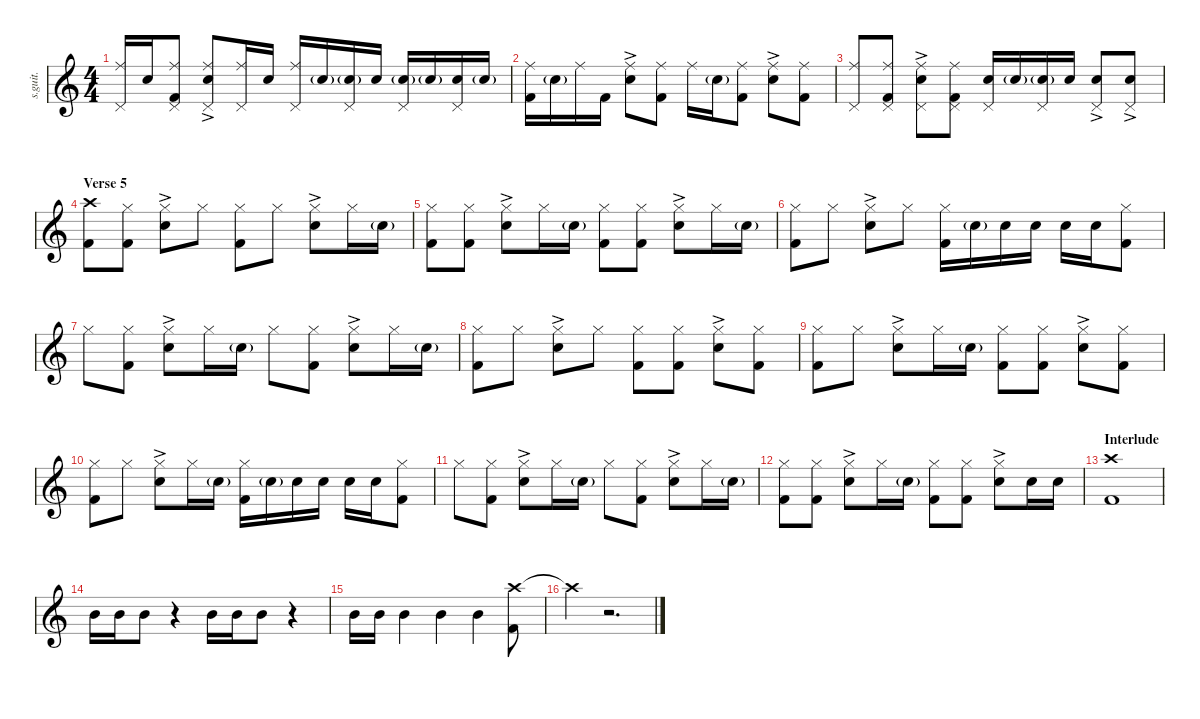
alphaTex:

\defaultSystemsLayout 4
\hideDynamics
\bracketExtendMode nobrackets
\track ("John Bonham - Drums" "s.guit.") {instrument percussion}
\staff {score}
\articulation defaults
\ts (4 4)
\tempo (87 hide)
\clef g2
\ks c
("Ride (middle)" "Pedal Hi-Hat (hit)").16{lyrics (0 "") lyrics (1 "") lyrics (2 "") lyrics (3 "") lyrics (4 "") dy mf} "Snare (hit) 2".16{lyrics (0 "") lyrics (1 "") lyrics (2 "") lyrics (3 "") lyrics (4 "")} ("Ride (middle)" "Kick (hit) 2" "Pedal Hi-Hat (hit)").8{lyrics (0 "") lyrics (1 "") lyrics (2 "") lyrics (3 "") lyrics (4 "")} ("Ride (middle)" "Snare (hit) 2"{ac} "Pedal Hi-Hat (hit)").8{lyrics (0 "") lyrics (1 "") lyrics (2 "") lyrics (3 "") lyrics (4 "")} ("Ride (middle)" "Pedal Hi-Hat (hit)").16{lyrics (0 "") lyrics (1 "") lyrics (2 "") lyrics (3 "") lyrics (4 "")} "Snare (hit) 2".16{lyrics (0 "") lyrics (1 "") lyrics (2 "") lyrics (3 "") lyrics (4 "")} ("Ride (middle)" "Pedal Hi-Hat (hit)").16{lyrics (0 "") lyrics (1 "") lyrics (2 "") lyrics (3 "") lyrics (4 "")} "Snare (hit) 2"{g}.16{lyrics (0 "") lyrics (1 "") lyrics (2 "") lyrics (3 "") lyrics (4 "") dy mp} ("Snare (hit) 2"{g} "Pedal Hi-Hat (hit)").16{lyrics (0 "") lyrics (1 "") lyrics (2 "") lyrics (3 "") lyrics (4 "")} "Snare (hit) 2".16{lyrics (0 "") lyrics (1 "") lyrics (2 "") lyrics (3 "") lyrics (4 "") dy f} ("Snare (hit) 2"{g} "Pedal Hi-Hat (hit)").16{lyrics (0 "") lyrics (1 "") lyrics (2 "") lyrics (3 "") lyrics (4 "") dy mp} "Snare (hit) 2"{g}.16{lyrics (0 "") lyrics (1 "") lyrics (2 "") lyrics (3 "") lyrics (4 "")} ("Snare (hit) 2" "Pedal Hi-Hat (hit)").16{lyrics (0 "") lyrics (1 "") lyrics (2 "") lyrics (3 "") lyrics (4 "") dy f} "Snare (hit) 2"{g}.16{lyrics (0 "") lyrics (1 "") lyrics (2 "") lyrics (3 "") lyrics (4 "")} |
("Ride (middle)" "Kick (hit) 2").16{lyrics (0 "") lyrics (1 "") lyrics (2 "") lyrics (3 "") lyrics (4 "") dy mf} "Snare (hit) 2"{g}.16{lyrics (0 "") lyrics (1 "") lyrics (2 "") lyrics (3 "") lyrics (4 "") dy p} "Ride (middle)".16{lyrics (0 "") lyrics (1 "") lyrics (2 "") lyrics (3 "") lyrics (4 "") dy mf} "Kick (hit) 2".16{lyrics (0 "") lyrics (1 "") lyrics (2 "") lyrics (3 "") lyrics (4 "")} ("Ride (middle)" "Snare (hit) 2"{ac}).8{lyrics (0 "") lyrics (1 "") lyrics (2 "") lyrics (3 "") lyrics (4 "")} ("Ride (middle)" "Kick (hit) 2").8{lyrics (0 "") lyrics (1 "") lyrics (2 "") lyrics (3 "") lyrics (4 "")} "Ride (middle)".16{lyrics (0 "") lyrics (1 "") lyrics (2 "") lyrics (3 "") lyrics (4 "")} "Snare (hit) 2"{g}.16{lyrics (0 "") lyrics (1 "") lyrics (2 "") lyrics (3 "") lyrics (4 "") dy p} ("Ride (middle)" "Kick (hit) 2").8{lyrics (0 "") lyrics (1 "") lyrics (2 "") lyrics (3 "") lyrics (4 "") dy mf} ("Ride (middle)" "Snare (hit) 2"{ac}).8{lyrics (0 "") lyrics (1 "") lyrics (2 "") lyrics (3 "") lyrics (4 "")} ("Ride (middle)" "Kick (hit) 2").8{lyrics (0 "") lyrics (1 "") lyrics (2 "") lyrics (3 "") lyrics (4 "")} |
("Ride (middle)" "Pedal Hi-Hat (hit)").8{lyrics (0 "") lyrics (1 "") lyrics (2 "") lyrics (3 "") lyrics (4 "")} ("Ride (middle)" "Kick (hit) 2" "Pedal Hi-Hat (hit)").8{lyrics (0 "") lyrics (1 "") lyrics (2 "") lyrics (3 "") lyrics (4 "")} ("Ride (middle)" "Snare (hit) 2"{ac} "Pedal Hi-Hat (hit)").8{lyrics (0 "") lyrics (1 "") lyrics (2 "") lyrics (3 "") lyrics (4 "")} ("Ride (middle)" "Kick (hit) 2" "Pedal Hi-Hat (hit)").8{lyrics (0 "") lyrics (1 "") lyrics (2 "") lyrics (3 "") lyrics (4 "")} ("Snare (hit) 2" "Pedal Hi-Hat (hit)").16{lyrics (0 "") lyrics (1 "") lyrics (2 "") lyrics (3 "") lyrics (4 "") dy f} "Snare (hit) 2"{g}.16{lyrics (0 "") lyrics (1 "") lyrics (2 "") lyrics (3 "") lyrics (4 "") dy mp} ("Snare (hit) 2"{g} "Pedal Hi-Hat (hit)").16{lyrics (0 "") lyrics (1 "") lyrics (2 "") lyrics (3 "") lyrics (4 "")} "Snare (hit) 2".16{lyrics (0 "") lyrics (1 "") lyrics (2 "") lyrics (3 "") lyrics (4 "") dy f} ("Snare (hit) 2"{ac} "Pedal Hi-Hat (hit)").8{lyrics (0 "") lyrics (1 "") lyrics (2 "") lyrics (3 "") lyrics (4 "")} ("Snare (hit) 2"{ac} "Pedal Hi-Hat (hit)").8{lyrics (0 "") lyrics (1 "") lyrics (2 "") lyrics (3 "") lyrics (4 "")} |
\section ("" "Verse 5")
\tempo (85 hide)
("Crash high (hit)" "Kick (hit) 2").8{lyrics (0 "") lyrics (1 "") lyrics (2 "") lyrics (3 "") lyrics (4 "") dy mf} ("Hi-Hat (closed)" "Kick (hit) 2").8{lyrics (0 "") lyrics (1 "") lyrics (2 "") lyrics (3 "") lyrics (4 "")} ("Hi-Hat (closed)" "Snare (hit) 2"{ac}).8{lyrics (0 "") lyrics (1 "") lyrics (2 "") lyrics (3 "") lyrics (4 "")} "Hi-Hat (closed)".8{lyrics (0 "") lyrics (1 "") lyrics (2 "") lyrics (3 "") lyrics (4 "")} ("Hi-Hat (closed)" "Kick (hit) 2").8{lyrics (0 "") lyrics (1 "") lyrics (2 "") lyrics (3 "") lyrics (4 "")} "Hi-Hat (closed)".8{lyrics (0 "") lyrics (1 "") lyrics (2 "") lyrics (3 "") lyrics (4 "")} ("Hi-Hat (closed)" "Snare (hit) 2"{ac}).8{lyrics (0 "") lyrics (1 "") lyrics (2 "") lyrics (3 "") lyrics (4 "")} "Hi-Hat (closed)".16{lyrics (0 "") lyrics (1 "") lyrics (2 "") lyrics (3 "") lyrics (4 "")} "Snare (hit) 2"{g}.16{lyrics (0 "") lyrics (1 "") lyrics (2 "") lyrics (3 "") lyrics (4 "") dy p} |
("Hi-Hat (closed)" "Kick (hit) 2").8{lyrics (0 "") lyrics (1 "") lyrics (2 "") lyrics (3 "") lyrics (4 "") dy mf} ("Hi-Hat (closed)" "Kick (hit) 2").8{lyrics (0 "") lyrics (1 "") lyrics (2 "") lyrics (3 "") lyrics (4 "")} ("Hi-Hat (closed)" "Snare (hit) 2"{ac}).8{lyrics (0 "") lyrics (1 "") lyrics (2 "") lyrics (3 "") lyrics (4 "")} "Hi-Hat (closed)".16{lyrics (0 "") lyrics (1 "") lyrics (2 "") lyrics (3 "") lyrics (4 "")} "Snare (hit) 2"{g}.16{lyrics (0 "") lyrics (1 "") lyrics (2 "") lyrics (3 "") lyrics (4 "") dy p} ("Hi-Hat (closed)" "Kick (hit) 2").8{lyrics (0 "") lyrics (1 "") lyrics (2 "") lyrics (3 "") lyrics (4 "") dy mf} ("Hi-Hat (closed)" "Kick (hit) 2").8{lyrics (0 "") lyrics (1 "") lyrics (2 "") lyrics (3 "") lyrics (4 "")} ("Hi-Hat (closed)" "Snare (hit) 2"{ac}).8{lyrics (0 "") lyrics (1 "") lyrics (2 "") lyrics (3 "") lyrics (4 "")} "Hi-Hat (closed)".16{lyrics (0 "") lyrics (1 "") lyrics (2 "") lyrics (3 "") lyrics (4 "")} "Snare (hit) 2"{g}.16{lyrics (0 "") lyrics (1 "") lyrics (2 "") lyrics (3 "") lyrics (4 "") dy p} |
("Hi-Hat (closed)" "Kick (hit) 2").8{lyrics (0 "") lyrics (1 "") lyrics (2 "") lyrics (3 "") lyrics (4 "") dy mf} "Hi-Hat (closed)".8{lyrics (0 "") lyrics (1 "") lyrics (2 "") lyrics (3 "") lyrics (4 "")} ("Hi-Hat (closed)" "Snare (hit) 2"{ac}).8{lyrics (0 "") lyrics (1 "") lyrics (2 "") lyrics (3 "") lyrics (4 "")} "Hi-Hat (closed)".8{lyrics (0 "") lyrics (1 "") lyrics (2 "") lyrics (3 "") lyrics (4 "")} ("Hi-Hat (closed)" "Kick (hit) 2").16{lyrics (0 "") lyrics (1 "") lyrics (2 "") lyrics (3 "") lyrics (4 "")} "Snare (hit) 2"{g}.16{lyrics (0 "") lyrics (1 "") lyrics (2 "") lyrics (3 "") lyrics (4 "") dy mp} "Snare (hit) 2".16{lyrics (0 "") lyrics (1 "") lyrics (2 "") lyrics (3 "") lyrics (4 "") dy f} "Snare (hit) 2".16{lyrics (0 "") lyrics (1 "") lyrics (2 "") lyrics (3 "") lyrics (4 "")} "Snare (hit) 2".16{lyrics (0 "") lyrics (1 "") lyrics (2 "") lyrics (3 "") lyrics (4 "")} "Snare (hit) 2".16{lyrics (0 "") lyrics (1 "") lyrics (2 "") lyrics (3 "") lyrics (4 "")} ("Hi-Hat (closed)" "Kick (hit) 2").8{lyrics (0 "") lyrics (1 "") lyrics (2 "") lyrics (3 "") lyrics (4 "") dy mf} |
"Hi-Hat (closed)".8{lyrics (0 "") lyrics (1 "") lyrics (2 "") lyrics (3 "") lyrics (4 "")} ("Hi-Hat (closed)" "Kick (hit) 2").8{lyrics (0 "") lyrics (1 "") lyrics (2 "") lyrics (3 "") lyrics (4 "")} ("Hi-Hat (closed)" "Snare (hit) 2"{ac}).8{lyrics (0 "") lyrics (1 "") lyrics (2 "") lyrics (3 "") lyrics (4 "")} "Hi-Hat (closed)".16{lyrics (0 "") lyrics (1 "") lyrics (2 "") lyrics (3 "") lyrics (4 "")} "Snare (hit) 2"{g}.16{lyrics (0 "") lyrics (1 "") lyrics (2 "") lyrics (3 "") lyrics (4 "") dy p} "Hi-Hat (closed)".8{lyrics (0 "") lyrics (1 "") lyrics (2 "") lyrics (3 "") lyrics (4 "") dy mf} ("Hi-Hat (closed)" "Kick (hit) 2").8{lyrics (0 "") lyrics (1 "") lyrics (2 "") lyrics (3 "") lyrics (4 "")} ("Hi-Hat (closed)" "Snare (hit) 2"{ac}).8{lyrics (0 "") lyrics (1 "") lyrics (2 "") lyrics (3 "") lyrics (4 "")} "Hi-Hat (closed)".16{lyrics (0 "") lyrics (1 "") lyrics (2 "") lyrics (3 "") lyrics (4 "")} "Snare (hit) 2"{g}.16{lyrics (0 "") lyrics (1 "") lyrics (2 "") lyrics (3 "") lyrics (4 "") dy p} |
("Hi-Hat (closed)" "Kick (hit) 2").8{lyrics (0 "") lyrics (1 "") lyrics (2 "") lyrics (3 "") lyrics (4 "") dy mf} "Hi-Hat (closed)".8{lyrics (0 "") lyrics (1 "") lyrics (2 "") lyrics (3 "") lyrics (4 "")} ("Hi-Hat (closed)" "Snare (hit) 2"{ac}).8{lyrics (0 "") lyrics (1 "") lyrics (2 "") lyrics (3 "") lyrics (4 "")} "Hi-Hat (closed)".8{lyrics (0 "") lyrics (1 "") lyrics (2 "") lyrics (3 "") lyrics (4 "")} ("Hi-Hat (closed)" "Kick (hit) 2").8{lyrics (0 "") lyrics (1 "") lyrics (2 "") lyrics (3 "") lyrics (4 "")} ("Hi-Hat (closed)" "Kick (hit) 2").8{lyrics (0 "") lyrics (1 "") lyrics (2 "") lyrics (3 "") lyrics (4 "")} ("Hi-Hat (closed)" "Snare (hit) 2"{ac}).8{lyrics (0 "") lyrics (1 "") lyrics (2 "") lyrics (3 "") lyrics (4 "")} ("Hi-Hat (closed)" "Kick (hit) 2").8{lyrics (0 "") lyrics (1 "") lyrics (2 "") lyrics (3 "") lyrics (4 "")} |
("Hi-Hat (closed)" "Kick (hit) 2").8{lyrics (0 "") lyrics (1 "") lyrics (2 "") lyrics (3 "") lyrics (4 "")} "Hi-Hat (closed)".8{lyrics (0 "") lyrics (1 "") lyrics (2 "") lyrics (3 "") lyrics (4 "")} ("Hi-Hat (closed)" "Snare (hit) 2"{ac}).8{lyrics (0 "") lyrics (1 "") lyrics (2 "") lyrics (3 "") lyrics (4 "")} "Hi-Hat (closed)".16{lyrics (0 "") lyrics (1 "") lyrics (2 "") lyrics (3 "") lyrics (4 "")} "Snare (hit) 2"{g}.16{lyrics (0 "") lyrics (1 "") lyrics (2 "") lyrics (3 "") lyrics (4 "") dy p} ("Hi-Hat (closed)" "Kick (hit) 2").8{lyrics (0 "") lyrics (1 "") lyrics (2 "") lyrics (3 "") lyrics (4 "") dy mf} ("Hi-Hat (closed)" "Kick (hit) 2").8{lyrics (0 "") lyrics (1 "") lyrics (2 "") lyrics (3 "") lyrics (4 "")} ("Hi-Hat (closed)" "Snare (hit) 2"{ac}).8{lyrics (0 "") lyrics (1 "") lyrics (2 "") lyrics (3 "") lyrics (4 "")} ("Hi-Hat (closed)" "Kick (hit) 2").8{lyrics (0 "") lyrics (1 "") lyrics (2 "") lyrics (3 "") lyrics (4 "")} |
("Hi-Hat (closed)" "Kick (hit) 2").8{lyrics (0 "") lyrics (1 "") lyrics (2 "") lyrics (3 "") lyrics (4 "")} "Hi-Hat (closed)".8{lyrics (0 "") lyrics (1 "") lyrics (2 "") lyrics (3 "") lyrics (4 "")} ("Hi-Hat (closed)" "Snare (hit) 2"{ac}).8{lyrics (0 "") lyrics (1 "") lyrics (2 "") lyrics (3 "") lyrics (4 "")} "Hi-Hat (closed)".16{lyrics (0 "") lyrics (1 "") lyrics (2 "") lyrics (3 "") lyrics (4 "")} "Snare (hit) 2"{g}.16{lyrics (0 "") lyrics (1 "") lyrics (2 "") lyrics (3 "") lyrics (4 "") dy p} ("Hi-Hat (closed)" "Kick (hit) 2").16{lyrics (0 "") lyrics (1 "") lyrics (2 "") lyrics (3 "") lyrics (4 "") dy mf} "Snare (hit) 2"{g}.16{lyrics (0 "") lyrics (1 "") lyrics (2 "") lyrics (3 "") lyrics (4 "") dy p} "Snare (hit) 2".16{lyrics (0 "") lyrics (1 "") lyrics (2 "") lyrics (3 "") lyrics (4 "") dy f} "Snare (hit) 2".16{lyrics (0 "") lyrics (1 "") lyrics (2 "") lyrics (3 "") lyrics (4 "")} "Snare (hit) 2".16{lyrics (0 "") lyrics (1 "") lyrics (2 "") lyrics (3 "") lyrics (4 "")} "Snare (hit) 2".16{lyrics (0 "") lyrics (1 "") lyrics (2 "") lyrics (3 "") lyrics (4 "")} ("Hi-Hat (closed)" "Kick (hit) 2").8{lyrics (0 "") lyrics (1 "") lyrics (2 "") lyrics (3 "") lyrics (4 "") dy mf} |
"Hi-Hat (closed)".8{lyrics (0 "") lyrics (1 "") lyrics (2 "") lyrics (3 "") lyrics (4 "")} ("Hi-Hat (closed)" "Kick (hit) 2").8{lyrics (0 "") lyrics (1 "") lyrics (2 "") lyrics (3 "") lyrics (4 "")} ("Hi-Hat (closed)" "Snare (hit) 2"{ac}).8{lyrics (0 "") lyrics (1 "") lyrics (2 "") lyrics (3 "") lyrics (4 "")} "Hi-Hat (closed)".16{lyrics (0 "") lyrics (1 "") lyrics (2 "") lyrics (3 "") lyrics (4 "")} "Snare (hit) 2"{g}.16{lyrics (0 "") lyrics (1 "") lyrics (2 "") lyrics (3 "") lyrics (4 "") dy p} "Hi-Hat (closed)".8{lyrics (0 "") lyrics (1 "") lyrics (2 "") lyrics (3 "") lyrics (4 "") dy mf} ("Hi-Hat (closed)" "Kick (hit) 2").8{lyrics (0 "") lyrics (1 "") lyrics (2 "") lyrics (3 "") lyrics (4 "")} ("Hi-Hat (closed)" "Snare (hit) 2"{ac}).8{lyrics (0 "") lyrics (1 "") lyrics (2 "") lyrics (3 "") lyrics (4 "")} "Hi-Hat (closed)".16{lyrics (0 "") lyrics (1 "") lyrics (2 "") lyrics (3 "") lyrics (4 "")} "Snare (hit) 2"{g}.16{lyrics (0 "") lyrics (1 "") lyrics (2 "") lyrics (3 "") lyrics (4 "") dy p} |
("Hi-Hat (closed)" "Kick (hit) 2").8{lyrics (0 "") lyrics (1 "") lyrics (2 "") lyrics (3 "") lyrics (4 "") dy mf} ("Hi-Hat (closed)" "Kick (hit) 2").8{lyrics (0 "") lyrics (1 "") lyrics (2 "") lyrics (3 "") lyrics (4 "")} ("Hi-Hat (closed)" "Snare (hit) 2"{ac}).8{lyrics (0 "") lyrics (1 "") lyrics (2 "") lyrics (3 "") lyrics (4 "")} "Hi-Hat (closed)".16{lyrics (0 "") lyrics (1 "") lyrics (2 "") lyrics (3 "") lyrics (4 "")} "Snare (hit) 2"{g}.16{lyrics (0 "") lyrics (1 "") lyrics (2 "") lyrics (3 "") lyrics (4 "") dy p} ("Hi-Hat (closed)" "Kick (hit) 2").8{lyrics (0 "") lyrics (1 "") lyrics (2 "") lyrics (3 "") lyrics (4 "") dy mf} ("Hi-Hat (closed)" "Kick (hit) 2").8{lyrics (0 "") lyrics (1 "") lyrics (2 "") lyrics (3 "") lyrics (4 "")} ("Hi-Hat (closed)" "Snare (hit) 2"{ac}).8{lyrics (0 "") lyrics (1 "") lyrics (2 "") lyrics (3 "") lyrics (4 "")} "Snare (hit) 2".16{lyrics (0 "") lyrics (1 "") lyrics (2 "") lyrics (3 "") lyrics (4 "") dy f} "Snare (hit) 2".16{lyrics (0 "") lyrics (1 "") lyrics (2 "") lyrics (3 "") lyrics (4 "")} |
\section ("" "Interlude")
\tempo (87 hide)
("Crash high (hit)" "Kick (hit) 2").1{lyrics (0 "") lyrics (1 "") lyrics (2 "") lyrics (3 "") lyrics (4 "")} |
\tempo (88 hide)
"Mid Tom (hit)".16{lyrics (0 "") lyrics (1 "") lyrics (2 "") lyrics (3 "") lyrics (4 "") dy ff} "Mid Tom (hit)".16{lyrics (0 "") lyrics (1 "") lyrics (2 "") lyrics (3 "") lyrics (4 "")} "Mid Tom (hit)".8{lyrics (0 "") lyrics (1 "") lyrics (2 "") lyrics (3 "") lyrics (4 "")} r.4 "Mid Tom (hit)".16{lyrics (0 "") lyrics (1 "") lyrics (2 "") lyrics (3 "") lyrics (4 "")} "Mid Tom (hit)".16{lyrics (0 "") lyrics (1 "") lyrics (2 "") lyrics (3 "") lyrics (4 "")} "Mid Tom (hit)".8{lyrics (0 "") lyrics (1 "") lyrics (2 "") lyrics (3 "") lyrics (4 "")} r.4 |
\tempo (92 hide)
"Mid Tom (hit)".16{lyrics (0 "") lyrics (1 "") lyrics (2 "") lyrics (3 "") lyrics (4 "")} "Mid Tom (hit)".16{lyrics (0 "") lyrics (1 "") lyrics (2 "") lyrics (3 "") lyrics (4 "")} "Mid Tom (hit)".4{lyrics (0 "") lyrics (1 "") lyrics (2 "") lyrics (3 "") lyrics (4 "")} "Mid Tom (hit)".4{lyrics (0 "") lyrics (1 "") lyrics (2 "") lyrics (3 "") lyrics (4 "")} "Mid Tom (hit)".4{lyrics (0 "") lyrics (1 "") lyrics (2 "") lyrics (3 "") lyrics (4 "")} ("Crash high (hit)" "Kick (hit) 2").8{lyrics (0 "") lyrics (1 "") lyrics (2 "") lyrics (3 "") lyrics (4 "") dy f} |
"Crash high (hit)"{t}.4{lyrics (0 "") lyrics (1 "") lyrics (2 "") lyrics (3 "") lyrics (4 "")} r.2{d}
